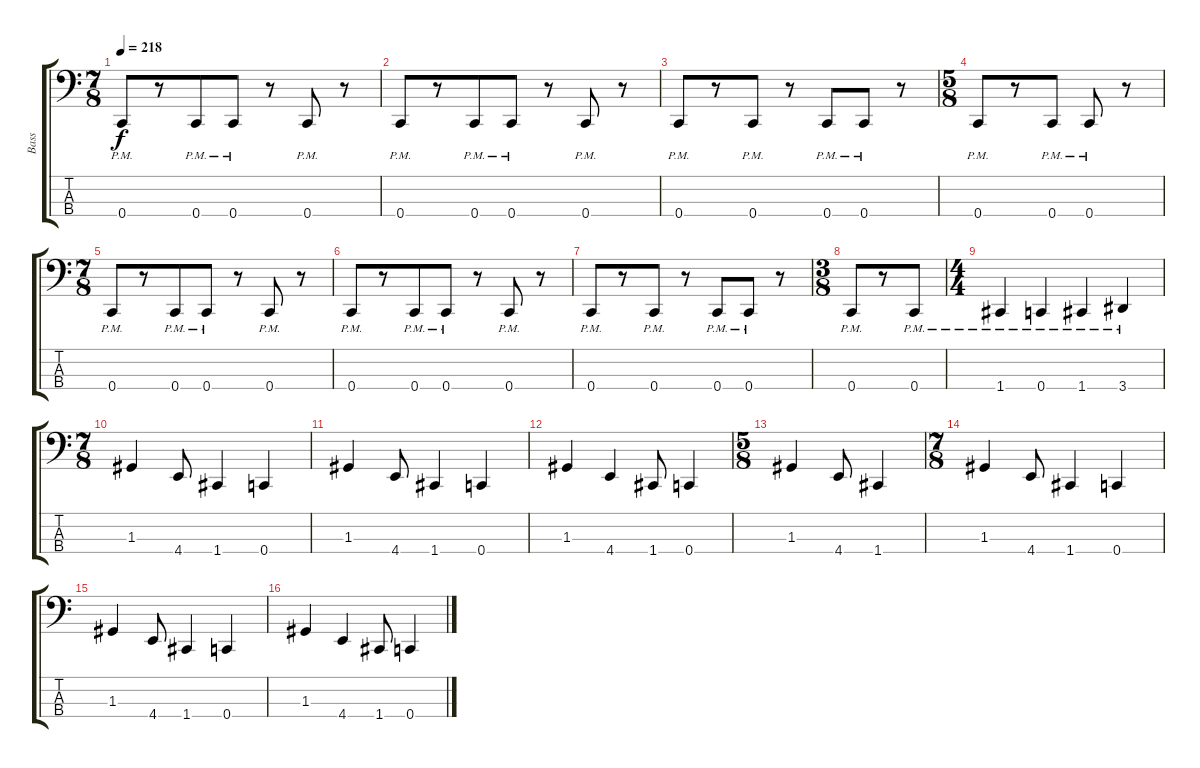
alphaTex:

\track ("Bass" "Bass") {instrument slapbass1}
\staff {score tabs}
\tuning (F2 C2 G1 C1) {hide}
\ts (7 8)
\tempo 218
\clef f4
\ks c
0.4{pm}.8{dy f} r.8 0.4{pm}.8 0.4{pm}.8 r.8 0.4{pm}.8 r.8 |
0.4{pm}.8 r.8 0.4{pm}.8 0.4{pm}.8 r.8 0.4{pm}.8 r.8 |
0.4{pm}.8 r.8 0.4{pm}.8 r.8 0.4{pm}.8 0.4{pm}.8 r.8 |
\ts (5 8)
0.4{pm}.8 r.8 0.4{pm}.8 0.4{pm}.8 r.8 |
\ts (7 8)
0.4{pm}.8 r.8 0.4{pm}.8 0.4{pm}.8 r.8 0.4{pm}.8 r.8 |
0.4{pm}.8 r.8 0.4{pm}.8 0.4{pm}.8 r.8 0.4{pm}.8 r.8 |
0.4{pm}.8 r.8 0.4{pm}.8 r.8 0.4{pm}.8 0.4{pm}.8 r.8 |
\ts (3 8)
0.4{pm}.8 r.8 0.4{pm}.8 |
\ts (4 4)
1.4{pm}.4 0.4{pm}.4 1.4{pm}.4 3.4{pm}.4 |
\ts (7 8)
1.3.4 4.4.8 1.4.4 0.4.4 |
1.3.4 4.4.8 1.4.4 0.4.4 |
1.3.4 4.4.4 1.4.8 0.4.4 |
\ts (5 8)
1.3.4 4.4.8 1.4.4 |
\ts (7 8)
1.3.4 4.4.8 1.4.4 0.4.4 |
1.3.4 4.4.8 1.4.4 0.4.4 |
1.3.4 4.4.4 1.4.8 0.4.4
